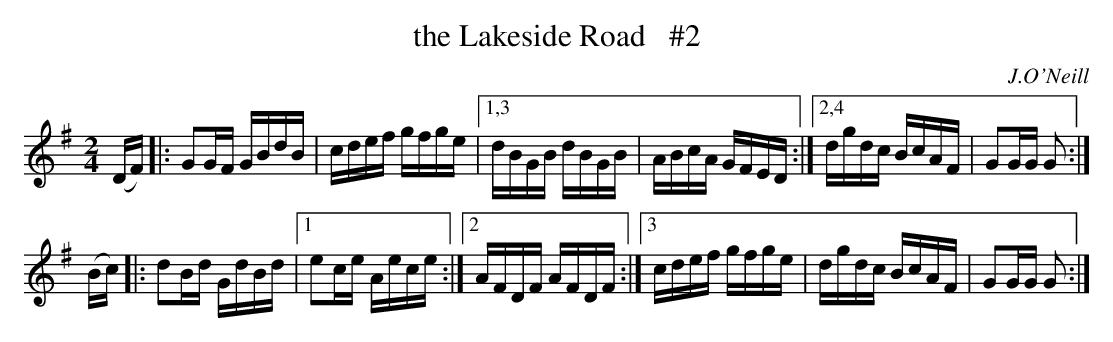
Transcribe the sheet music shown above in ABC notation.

X:1
T: the Lakeside Road   #2
O: J.O'Neill
M: 2/4
L: 1/16
K: G
(DF) \
|:   G2GF GBdB | cdef gfge |\
[1,3 dBGB dBGB | ABcA GFED :|\
[2,4 dgdc BcAF | G2GG G2 :|
(Bc) \
|:   d2Bd GdBd |[1  e2ce Aece :|\
[2   AFDF AFDF :|[3 cdef gfge \
|    dgdc BcAF | G2GG G2 :|
